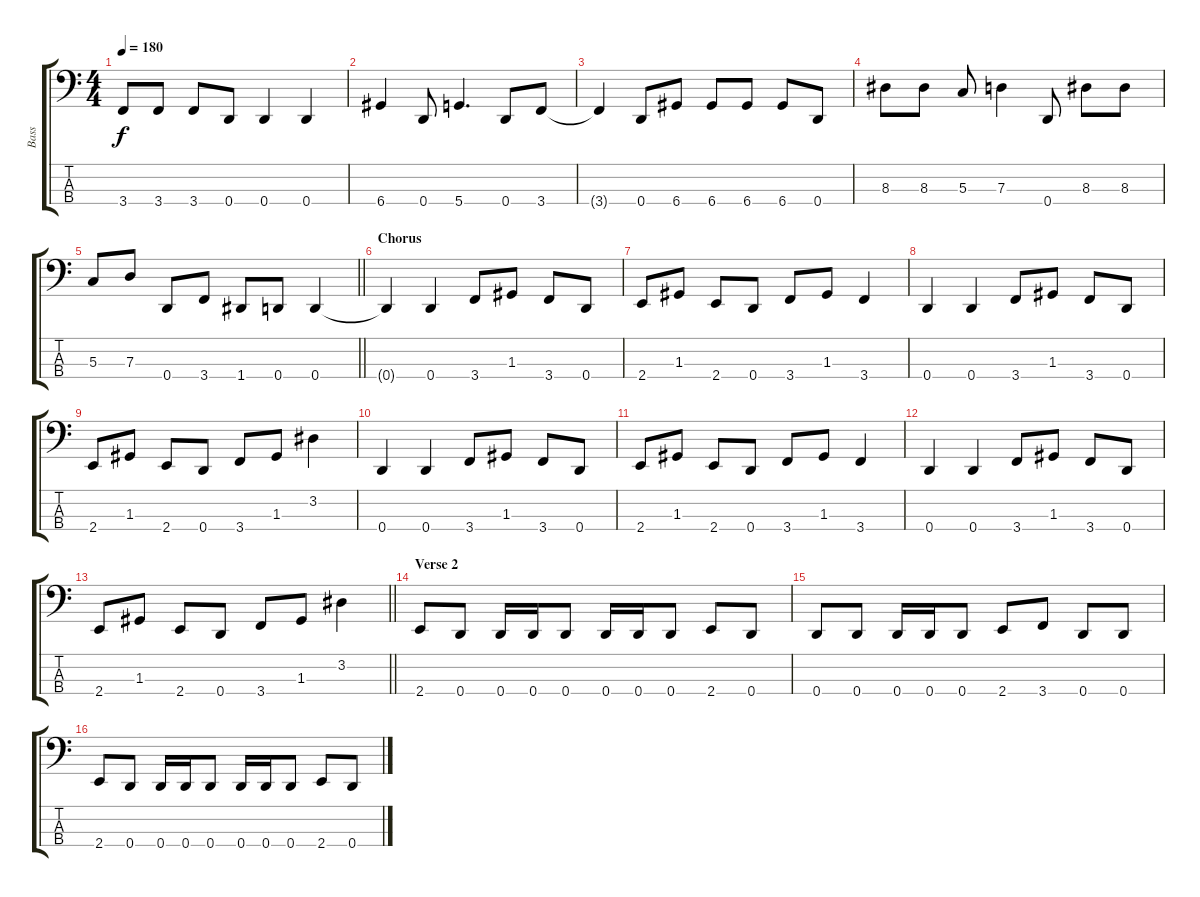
\track ("Bass" "Bass") {instrument electricbasspick}
\staff {score tabs}
\tuning (F2 C2 G1 D1) {hide}
\ts (4 4)
\tempo 180
\clef f4
\ks c
3.4{t}.8{dy f} 3.4.8 3.4.8 0.4.8 0.4.4 0.4.4 |
6.4.4 0.4.8 5.4.4{d} 0.4.8 3.4.8 |
3.4{t}.4 0.4.8 6.4.8 6.4.8 6.4.8 6.4.8 0.4.8 |
8.3.8 8.3.8 5.3.8 7.3.4 0.4.8 8.3.8 8.3.8 |
\barLineRight lightlight
5.3.8 7.3.8 0.4.8 3.4.8 1.4.8 0.4.8 0.4.4 |
\section ("" "Chorus")
0.4{t}.4 0.4.4 3.4.8 1.3.8 3.4.8 0.4.8 |
2.4.8 1.3.8 2.4.8 0.4.8 3.4.8 1.3.8 3.4.4 |
0.4.4 0.4.4 3.4.8 1.3.8 3.4.8 0.4.8 |
2.4.8 1.3.8 2.4.8 0.4.8 3.4.8 1.3.8 3.2.4 |
0.4.4 0.4.4 3.4.8 1.3.8 3.4.8 0.4.8 |
2.4.8 1.3.8 2.4.8 0.4.8 3.4.8 1.3.8 3.4.4 |
0.4.4 0.4.4 3.4.8 1.3.8 3.4.8 0.4.8 |
\barLineRight lightlight
2.4.8 1.3.8 2.4.8 0.4.8 3.4.8 1.3.8 3.2.4 |
\section ("" "Verse 2")
2.4.8 0.4.8 0.4.16 0.4.16 0.4.8 0.4.16 0.4.16 0.4.8 2.4.8 0.4.8 |
0.4.8 0.4.8 0.4.16 0.4.16 0.4.8 2.4.8 3.4.8 0.4.8 0.4.8 |
2.4.8 0.4.8 0.4.16 0.4.16 0.4.8 0.4.16 0.4.16 0.4.8 2.4.8 0.4.8
